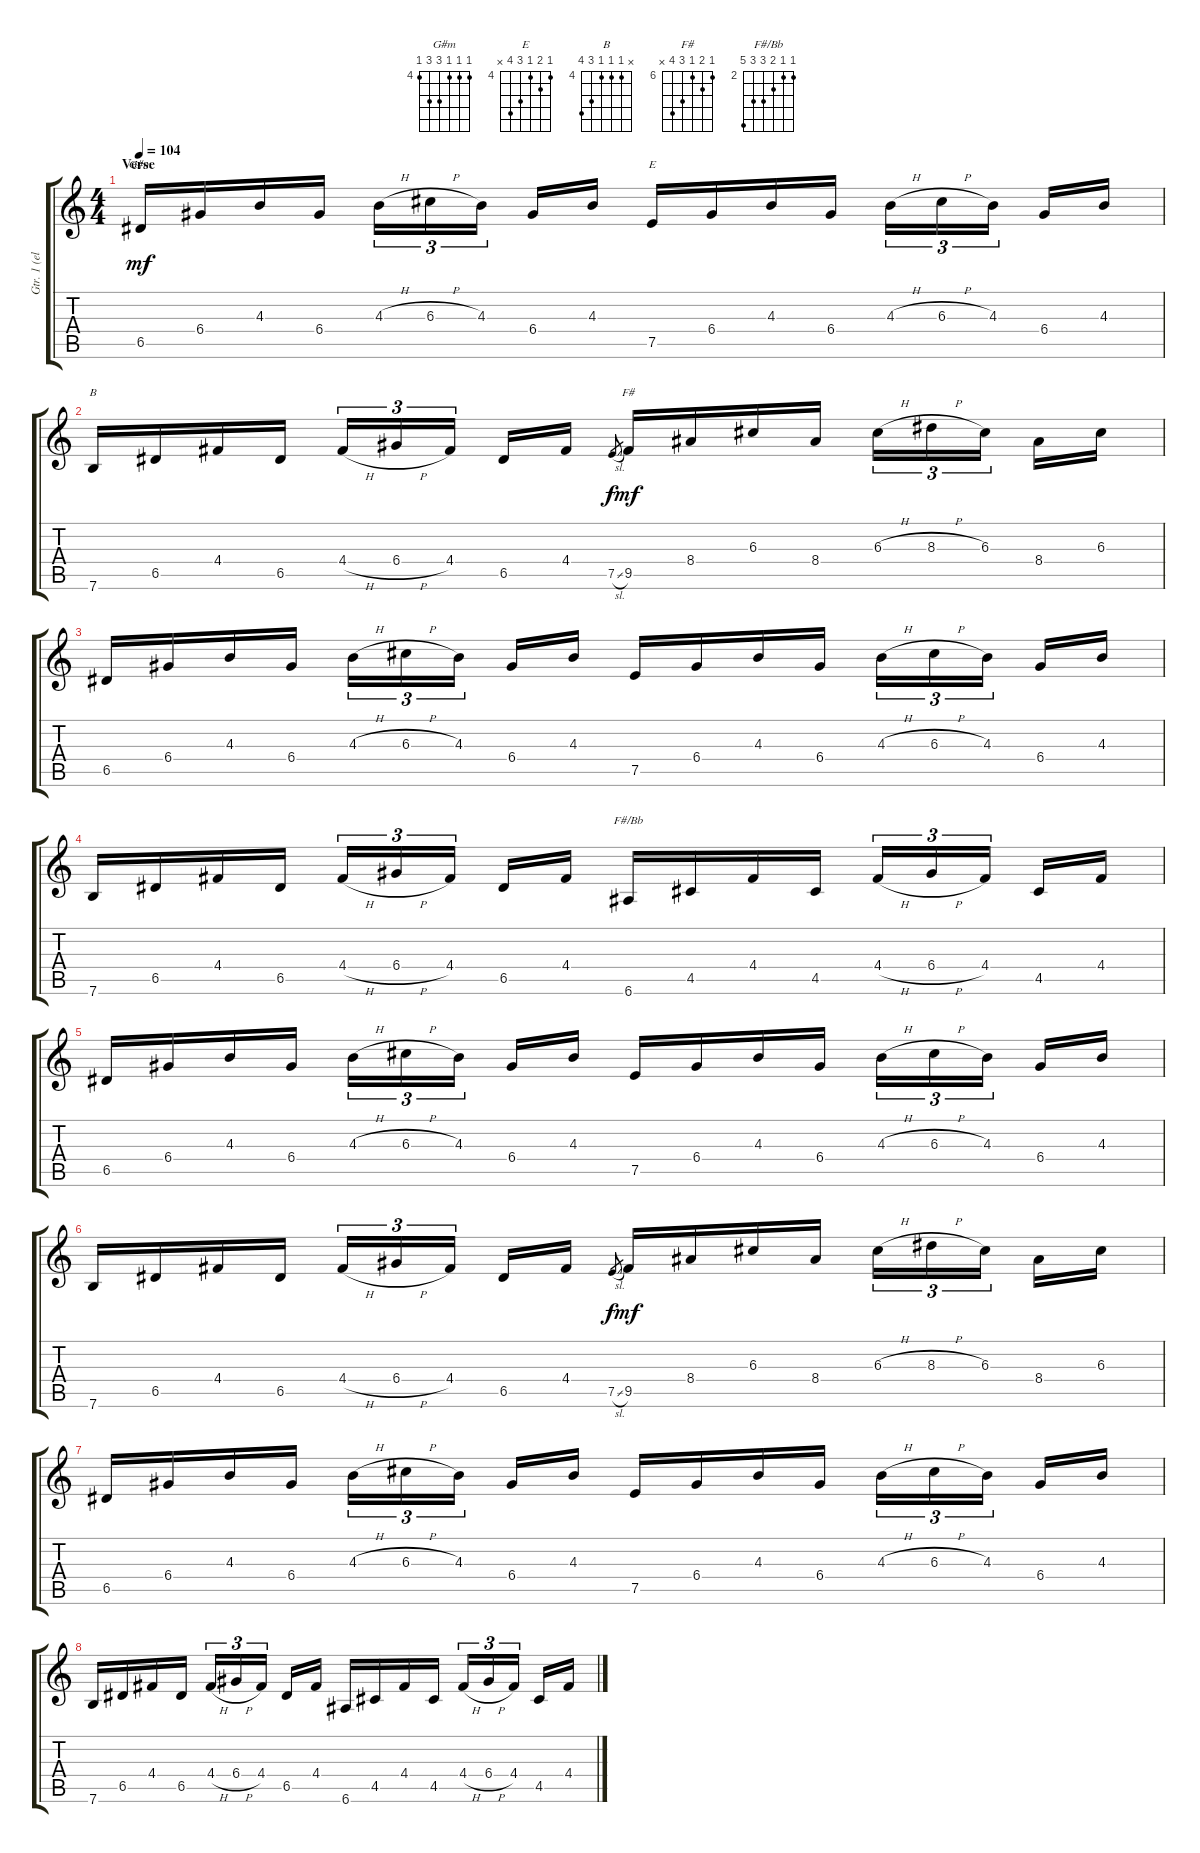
\track ("Gtr. 1 (elec.)" "Gtr. 1 (el") {instrument electricguitarclean}
\staff {score tabs}
\tuning (E4 B3 G3 D3 A2 E2) {hide}
\chord ("G#m" 4 4 4 6 6 4) {firstfret 4}
\chord ("E" 4 5 4 6 7 x) {firstfret 4}
\chord ("B" x 4 4 4 6 7) {firstfret 4}
\chord ("F#" 6 7 6 8 9 x) {firstfret 6}
\chord ("F#/Bb" 2 2 3 4 4 6) {firstfret 2}
\ts (4 4)
\section ("" "Verse")
\tempo 104
\clef g2
\ks c
6.5.16{ch "G#m" dy mf} 6.4.16 4.3.16 6.4.16 4.3{h}.16{tu (3 2)} 6.3{h}.16{tu (3 2)} 4.3.16{tu (3 2)} 6.4.16 4.3.16 7.5.16{ch "E"} 6.4.16 4.3.16 6.4.16 4.3{h}.16{tu (3 2)} 6.3{h}.16{tu (3 2)} 4.3.16{tu (3 2)} 6.4.16 4.3.16 |
7.6.16{ch "B"} 6.5.16 4.4.16 6.5.16 4.4{h}.16{tu (3 2)} 6.4{h}.16{tu (3 2)} 4.4.16{tu (3 2)} 6.5.16 4.4.16 7.5{sl}.8{gr dy f} 9.5.16{ch "F#" dy mf} 8.4.16 6.3.16 8.4.16 6.3{h}.16{tu (3 2)} 8.3{h}.16{tu (3 2)} 6.3.16{tu (3 2)} 8.4.16 6.3.16 |
6.5.16 6.4.16 4.3.16 6.4.16 4.3{h}.16{tu (3 2)} 6.3{h}.16{tu (3 2)} 4.3.16{tu (3 2)} 6.4.16 4.3.16 7.5.16 6.4.16 4.3.16 6.4.16 4.3{h}.16{tu (3 2)} 6.3{h}.16{tu (3 2)} 4.3.16{tu (3 2)} 6.4.16 4.3.16 |
7.6.16 6.5.16 4.4.16 6.5.16 4.4{h}.16{tu (3 2)} 6.4{h}.16{tu (3 2)} 4.4.16{tu (3 2)} 6.5.16 4.4.16 6.6.16{ch "F#/Bb"} 4.5.16 4.4.16 4.5.16 4.4{h}.16{tu (3 2)} 6.4{h}.16{tu (3 2)} 4.4.16{tu (3 2)} 4.5.16 4.4.16 |
6.5.16 6.4.16 4.3.16 6.4.16 4.3{h}.16{tu (3 2)} 6.3{h}.16{tu (3 2)} 4.3.16{tu (3 2)} 6.4.16 4.3.16 7.5.16 6.4.16 4.3.16 6.4.16 4.3{h}.16{tu (3 2)} 6.3{h}.16{tu (3 2)} 4.3.16{tu (3 2)} 6.4.16 4.3.16 |
7.6.16 6.5.16 4.4.16 6.5.16 4.4{h}.16{tu (3 2)} 6.4{h}.16{tu (3 2)} 4.4.16{tu (3 2)} 6.5.16 4.4.16 7.5{sl}.8{gr dy f} 9.5.16{dy mf} 8.4.16 6.3.16 8.4.16 6.3{h}.16{tu (3 2)} 8.3{h}.16{tu (3 2)} 6.3.16{tu (3 2)} 8.4.16 6.3.16 |
6.5.16 6.4.16 4.3.16 6.4.16 4.3{h}.16{tu (3 2)} 6.3{h}.16{tu (3 2)} 4.3.16{tu (3 2)} 6.4.16 4.3.16 7.5.16 6.4.16 4.3.16 6.4.16 4.3{h}.16{tu (3 2)} 6.3{h}.16{tu (3 2)} 4.3.16{tu (3 2)} 6.4.16 4.3.16 |
7.6.16 6.5.16 4.4.16 6.5.16 4.4{h}.16{tu (3 2)} 6.4{h}.16{tu (3 2)} 4.4.16{tu (3 2)} 6.5.16 4.4.16 6.6.16 4.5.16 4.4.16 4.5.16 4.4{h}.16{tu (3 2)} 6.4{h}.16{tu (3 2)} 4.4.16{tu (3 2)} 4.5.16 4.4.16
